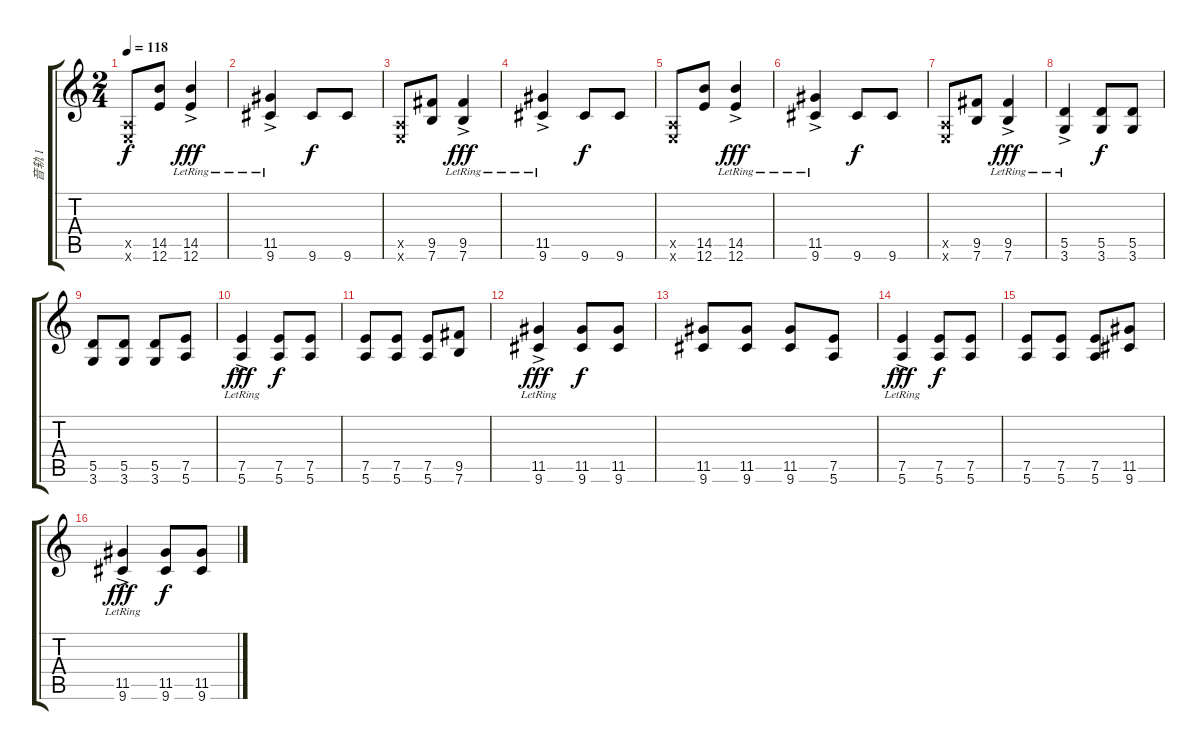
\track ("音轨 1" "音轨 1") {instrument electricguitarclean}
\staff {score tabs}
\tuning (E4 B3 G3 D3 A2 E2) {hide}
\ts (2 4)
\tempo 118
\clef g2
\ks c
(0.5{x} 0.6{x}).8{dy f} (14.5 12.6).8 (14.5{ac lr} 12.6{ac lr}).4{dy fff} |
(11.5{ac lr} 9.6{ac lr}).4 9.6.8{dy f} 9.6.8 |
(0.5{x} 0.6{x}).8 (9.5 7.6).8 (9.5{ac lr} 7.6{ac lr}).4{dy fff} |
(11.5{ac lr} 9.6{ac lr}).4 9.6.8{dy f} 9.6.8 |
(0.5{x} 0.6{x}).8 (14.5 12.6).8 (14.5{ac lr} 12.6{ac lr}).4{dy fff} |
(11.5{ac lr} 9.6{ac lr}).4 9.6.8{dy f} 9.6.8 |
(0.5{x} 0.6{x}).8 (9.5 7.6).8 (9.5{ac lr} 7.6{ac lr}).4{dy fff} |
(5.5 3.6{ac lr}).4 (5.5 3.6).8{dy f} (5.5 3.6).8 |
(5.5 3.6).8 (5.5 3.6).8 (5.5 3.6).8 (7.5 5.6).8 |
(7.5 5.6{ac lr}).4{dy fff} (7.5 5.6).8{dy f} (7.5 5.6).8 |
(7.5 5.6).8 (7.5 5.6).8 (7.5 5.6).8 (9.5 7.6).8 |
(11.5 9.6{ac lr}).4{dy fff} (11.5 9.6).8{dy f} (11.5 9.6).8 |
(11.5 9.6).8 (11.5 9.6).8 (11.5 9.6).8 (7.5 5.6).8 |
(7.5 5.6{ac lr}).4{dy fff} (7.5 5.6).8{dy f} (7.5 5.6).8 |
(7.5 5.6).8 (7.5 5.6).8 (7.5 5.6).8 (11.5 9.6).8 |
(11.5 9.6{ac lr}).4{dy fff} (11.5 9.6).8{dy f} (11.5 9.6).8
